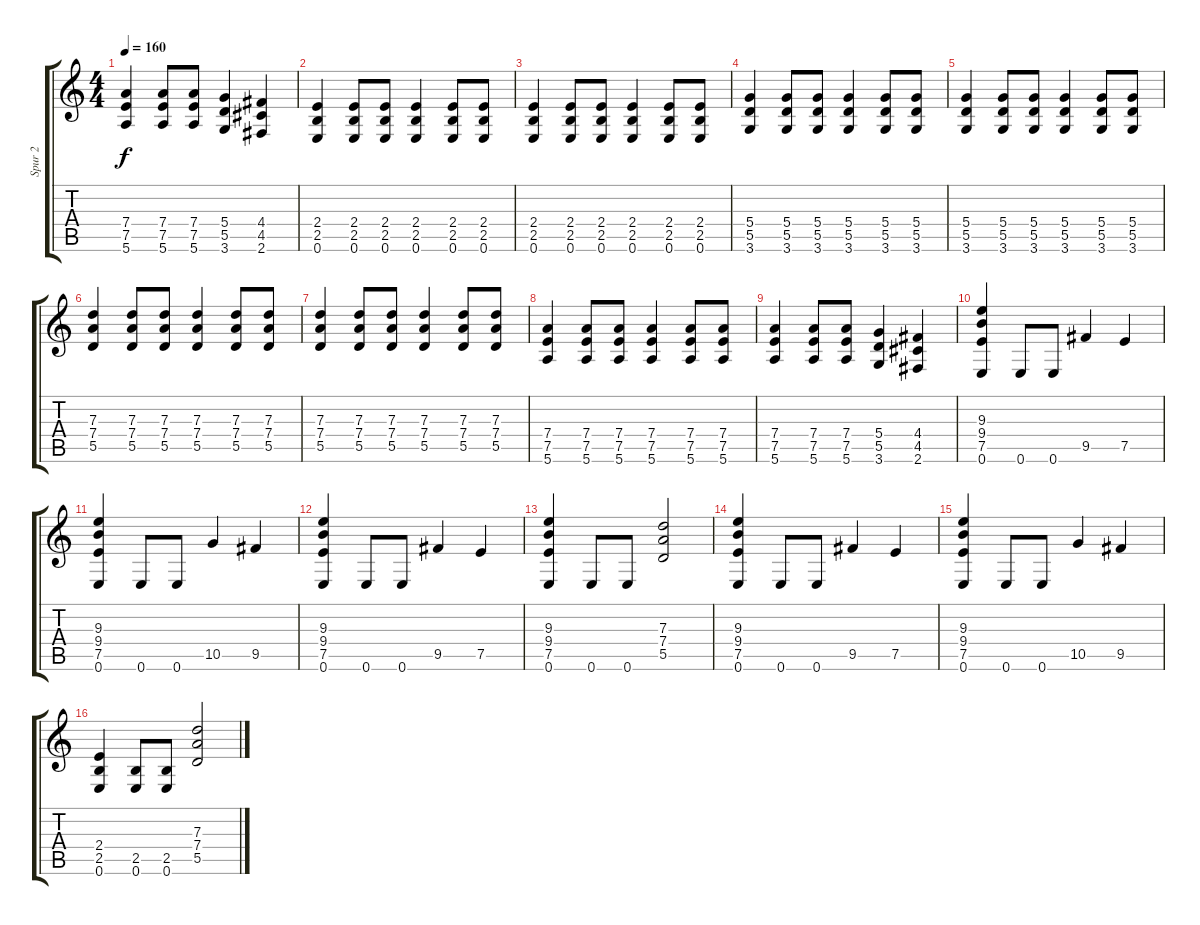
\track ("Spur 2" "Spur 2") {instrument distortionguitar}
\staff {score tabs}
\tuning (E4 B3 G3 D3 A2 E2) {hide}
\ts (4 4)
\tempo 160
\clef g2
\ks c
(7.4 7.5 5.6).4{dy f} (7.4 7.5 5.6).8 (7.4 7.5 5.6).8 (5.4 5.5 3.6).4 (4.4 4.5 2.6).4 |
(2.4 2.5 0.6).4 (2.4 2.5 0.6).8 (2.4 2.5 0.6).8 (2.4 2.5 0.6).4 (2.4 2.5 0.6).8 (2.4 2.5 0.6).8 |
(2.4 2.5 0.6).4 (2.4 2.5 0.6).8 (2.4 2.5 0.6).8 (2.4 2.5 0.6).4 (2.4 2.5 0.6).8 (2.4 2.5 0.6).8 |
(5.4 5.5 3.6).4 (5.4 5.5 3.6).8 (5.4 5.5 3.6).8 (5.4 5.5 3.6).4 (5.4 5.5 3.6).8 (5.4 5.5 3.6).8 |
(5.4 5.5 3.6).4 (5.4 5.5 3.6).8 (5.4 5.5 3.6).8 (5.4 5.5 3.6).4 (5.4 5.5 3.6).8 (5.4 5.5 3.6).8 |
(7.3 7.4 5.5).4 (7.3 7.4 5.5).8 (7.3 7.4 5.5).8 (7.3 7.4 5.5).4 (7.3 7.4 5.5).8 (7.3 7.4 5.5).8 |
(7.3 7.4 5.5).4 (7.3 7.4 5.5).8 (7.3 7.4 5.5).8 (7.3 7.4 5.5).4 (7.3 7.4 5.5).8 (7.3 7.4 5.5).8 |
(7.4 7.5 5.6).4 (7.4 7.5 5.6).8 (7.4 7.5 5.6).8 (7.4 7.5 5.6).4 (7.4 7.5 5.6).8 (7.4 7.5 5.6).8 |
(7.4 7.5 5.6).4 (7.4 7.5 5.6).8 (7.4 7.5 5.6).8 (5.4 5.5 3.6).4 (4.4 4.5 2.6).4 |
(9.3 9.4 7.5 0.6).4 0.6.8 0.6.8 9.5.4 7.5.4 |
(9.3 9.4 7.5 0.6).4 0.6.8 0.6.8 10.5.4 9.5.4 |
(9.3 9.4 7.5 0.6).4 0.6.8 0.6.8 9.5.4 7.5.4 |
(9.3 9.4 7.5 0.6).4 0.6.8 0.6.8 (7.3 7.4 5.5).2 |
(9.3 9.4 7.5 0.6).4 0.6.8 0.6.8 9.5.4 7.5.4 |
(9.3 9.4 7.5 0.6).4 0.6.8 0.6.8 10.5.4 9.5.4 |
(2.4 2.5 0.6).4 (2.5 0.6).8 (2.5 0.6).8 (7.3 7.4 5.5).2
